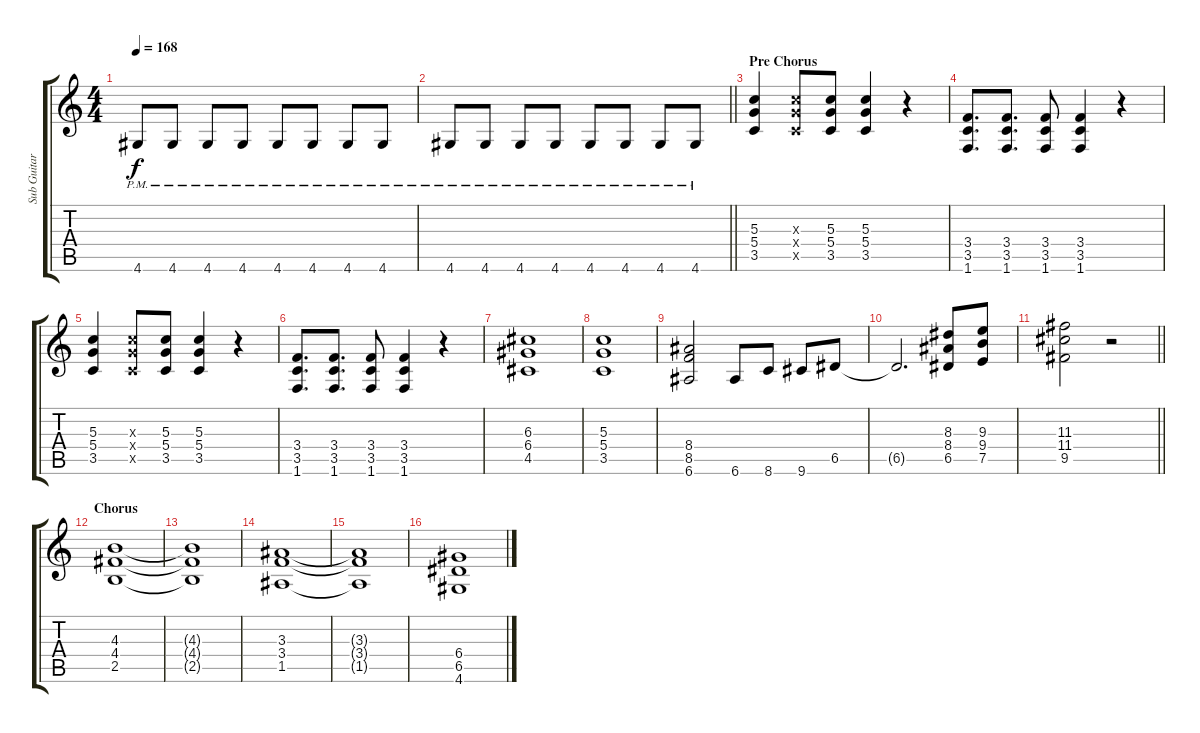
\track ("Sub Guitar" "Sub Guitar") {instrument distortionguitar}
\staff {score tabs}
\tuning (E4 B3 G3 D3 A2 E2) {hide}
\ts (4 4)
\tempo 168
\clef g2
\ks c
4.6{pm}.8{dy f} 4.6{pm}.8 4.6{pm}.8 4.6{pm}.8 4.6{pm}.8 4.6{pm}.8 4.6{pm}.8 4.6{pm}.8 |
\barLineRight lightlight
4.6{pm}.8 4.6{pm}.8 4.6{pm}.8 4.6{pm}.8 4.6{pm}.8 4.6{pm}.8 4.6{pm}.8 4.6{pm}.8 |
\section ("" "Pre Chorus")
(5.3 5.4 3.5).4 (5.3{x} 5.4{x} 3.5{x}).8 (5.3 5.4 3.5).8 (5.3 5.4 3.5).4 r.4 |
(3.4 3.5 1.6).8{d} (3.4 3.5 1.6).8{d} (3.4 3.5 1.6).8 (3.4 3.5 1.6).4 r.4 |
(5.3 5.4 3.5).4 (5.3{x} 5.4{x} 3.5{x}).8 (5.3 5.4 3.5).8 (5.3 5.4 3.5).4 r.4 |
(3.4 3.5 1.6).8{d} (3.4 3.5 1.6).8{d} (3.4 3.5 1.6).8 (3.4 3.5 1.6).4 r.4 |
(6.3 6.4 4.5).1 |
(5.3 5.4 3.5).1 |
(8.4 8.5 6.6).2 6.6.8 8.6.8 9.6.8 6.5.8 |
6.5{t}.2{d} (8.3 8.4 6.5).8 (9.3 9.4 7.5).8 |
\barLineRight lightlight
(11.3 11.4 9.5).2 r.2 |
\section ("" "Chorus")
(4.3 4.4 2.5).1 |
(4.3{t} 4.4{t} 2.5{t}).1 |
(3.3 3.4 1.5).1 |
(3.3{t} 3.4{t} 1.5{t}).1 |
(6.4 6.5 4.6).1
